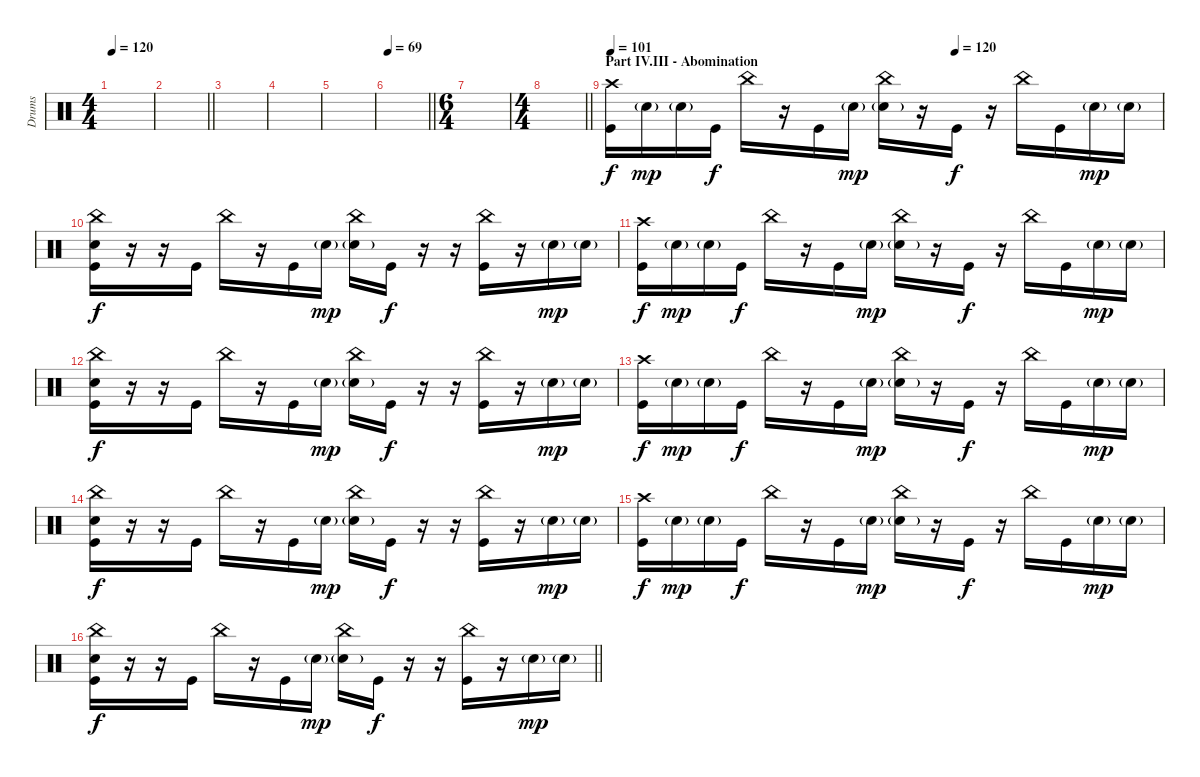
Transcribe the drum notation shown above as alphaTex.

\track ("Drums" "Drums") {instrument percussion}
\staff
\articulation defaults
\ts (4 4)
\tempo 120
\clef neutral
\ks c
|
\barLineRight lightlight
|
|
|
|
\tempo 69
\barLineRight lightlight
|
\ts (6 4)
|
\ts (4 4)
\barLineRight lightlight
|
\section ("" "Part IV.III - Abomination")
\tempo 101
\tempo (120 0.625)
("Crash high (hit)" "Kick (hit)").16 "Electric Snare (hit)"{g}.16{dy mp} "Electric Snare (hit)"{g}.16 "Kick (hit)".16{dy f} "China (hit)".16 r.16 "Kick (hit)".16 "Electric Snare (hit)"{g}.16{dy mp} ("China (hit)" "Electric Snare (hit)"{g}).16 r.16 "Kick (hit)".16{dy f} r.16 "China (hit)".16 "Kick (hit)".16 "Electric Snare (hit)"{g}.16{dy mp} "Electric Snare (hit)"{g}.16 |
("China (hit)" "Electric Snare (hit)" "Kick (hit)").16{dy f} r.16 r.16 "Kick (hit)".16 "China (hit)".16 r.16 "Kick (hit)".16 "Electric Snare (hit)"{g}.16{dy mp} ("China (hit)" "Electric Snare (hit)"{g}).16 "Kick (hit)".16{dy f} r.16 r.16 ("China (hit)" "Kick (hit)").16 r.16 "Electric Snare (hit)"{g}.16{dy mp} "Electric Snare (hit)"{g}.16 |
("Crash high (hit)" "Kick (hit)").16{dy f} "Electric Snare (hit)"{g}.16{dy mp} "Electric Snare (hit)"{g}.16 "Kick (hit)".16{dy f} "China (hit)".16 r.16 "Kick (hit)".16 "Electric Snare (hit)"{g}.16{dy mp} ("China (hit)" "Electric Snare (hit)"{g}).16 r.16 "Kick (hit)".16{dy f} r.16 "China (hit)".16 "Kick (hit)".16 "Electric Snare (hit)"{g}.16{dy mp} "Electric Snare (hit)"{g}.16 |
("China (hit)" "Electric Snare (hit)" "Kick (hit)").16{dy f} r.16 r.16 "Kick (hit)".16 "China (hit)".16 r.16 "Kick (hit)".16 "Electric Snare (hit)"{g}.16{dy mp} ("China (hit)" "Electric Snare (hit)"{g}).16 "Kick (hit)".16{dy f} r.16 r.16 ("China (hit)" "Kick (hit)").16 r.16 "Electric Snare (hit)"{g}.16{dy mp} "Electric Snare (hit)"{g}.16 |
("Crash high (hit)" "Kick (hit)").16{dy f} "Electric Snare (hit)"{g}.16{dy mp} "Electric Snare (hit)"{g}.16 "Kick (hit)".16{dy f} "China (hit)".16 r.16 "Kick (hit)".16 "Electric Snare (hit)"{g}.16{dy mp} ("China (hit)" "Electric Snare (hit)"{g}).16 r.16 "Kick (hit)".16{dy f} r.16 "China (hit)".16 "Kick (hit)".16 "Electric Snare (hit)"{g}.16{dy mp} "Electric Snare (hit)"{g}.16 |
("China (hit)" "Electric Snare (hit)" "Kick (hit)").16{dy f} r.16 r.16 "Kick (hit)".16 "China (hit)".16 r.16 "Kick (hit)".16 "Electric Snare (hit)"{g}.16{dy mp} ("China (hit)" "Electric Snare (hit)"{g}).16 "Kick (hit)".16{dy f} r.16 r.16 ("China (hit)" "Kick (hit)").16 r.16 "Electric Snare (hit)"{g}.16{dy mp} "Electric Snare (hit)"{g}.16 |
("Crash high (hit)" "Kick (hit)").16{dy f} "Electric Snare (hit)"{g}.16{dy mp} "Electric Snare (hit)"{g}.16 "Kick (hit)".16{dy f} "China (hit)".16 r.16 "Kick (hit)".16 "Electric Snare (hit)"{g}.16{dy mp} ("China (hit)" "Electric Snare (hit)"{g}).16 r.16 "Kick (hit)".16{dy f} r.16 "China (hit)".16 "Kick (hit)".16 "Electric Snare (hit)"{g}.16{dy mp} "Electric Snare (hit)"{g}.16 |
\barLineRight lightlight
("China (hit)" "Electric Snare (hit)" "Kick (hit)").16{dy f} r.16 r.16 "Kick (hit)".16 "China (hit)".16 r.16 "Kick (hit)".16 "Electric Snare (hit)"{g}.16{dy mp} ("China (hit)" "Electric Snare (hit)"{g}).16 "Kick (hit)".16{dy f} r.16 r.16 ("China (hit)" "Kick (hit)").16 r.16 "Electric Snare (hit)"{g}.16{dy mp} "Electric Snare (hit)"{g}.16
